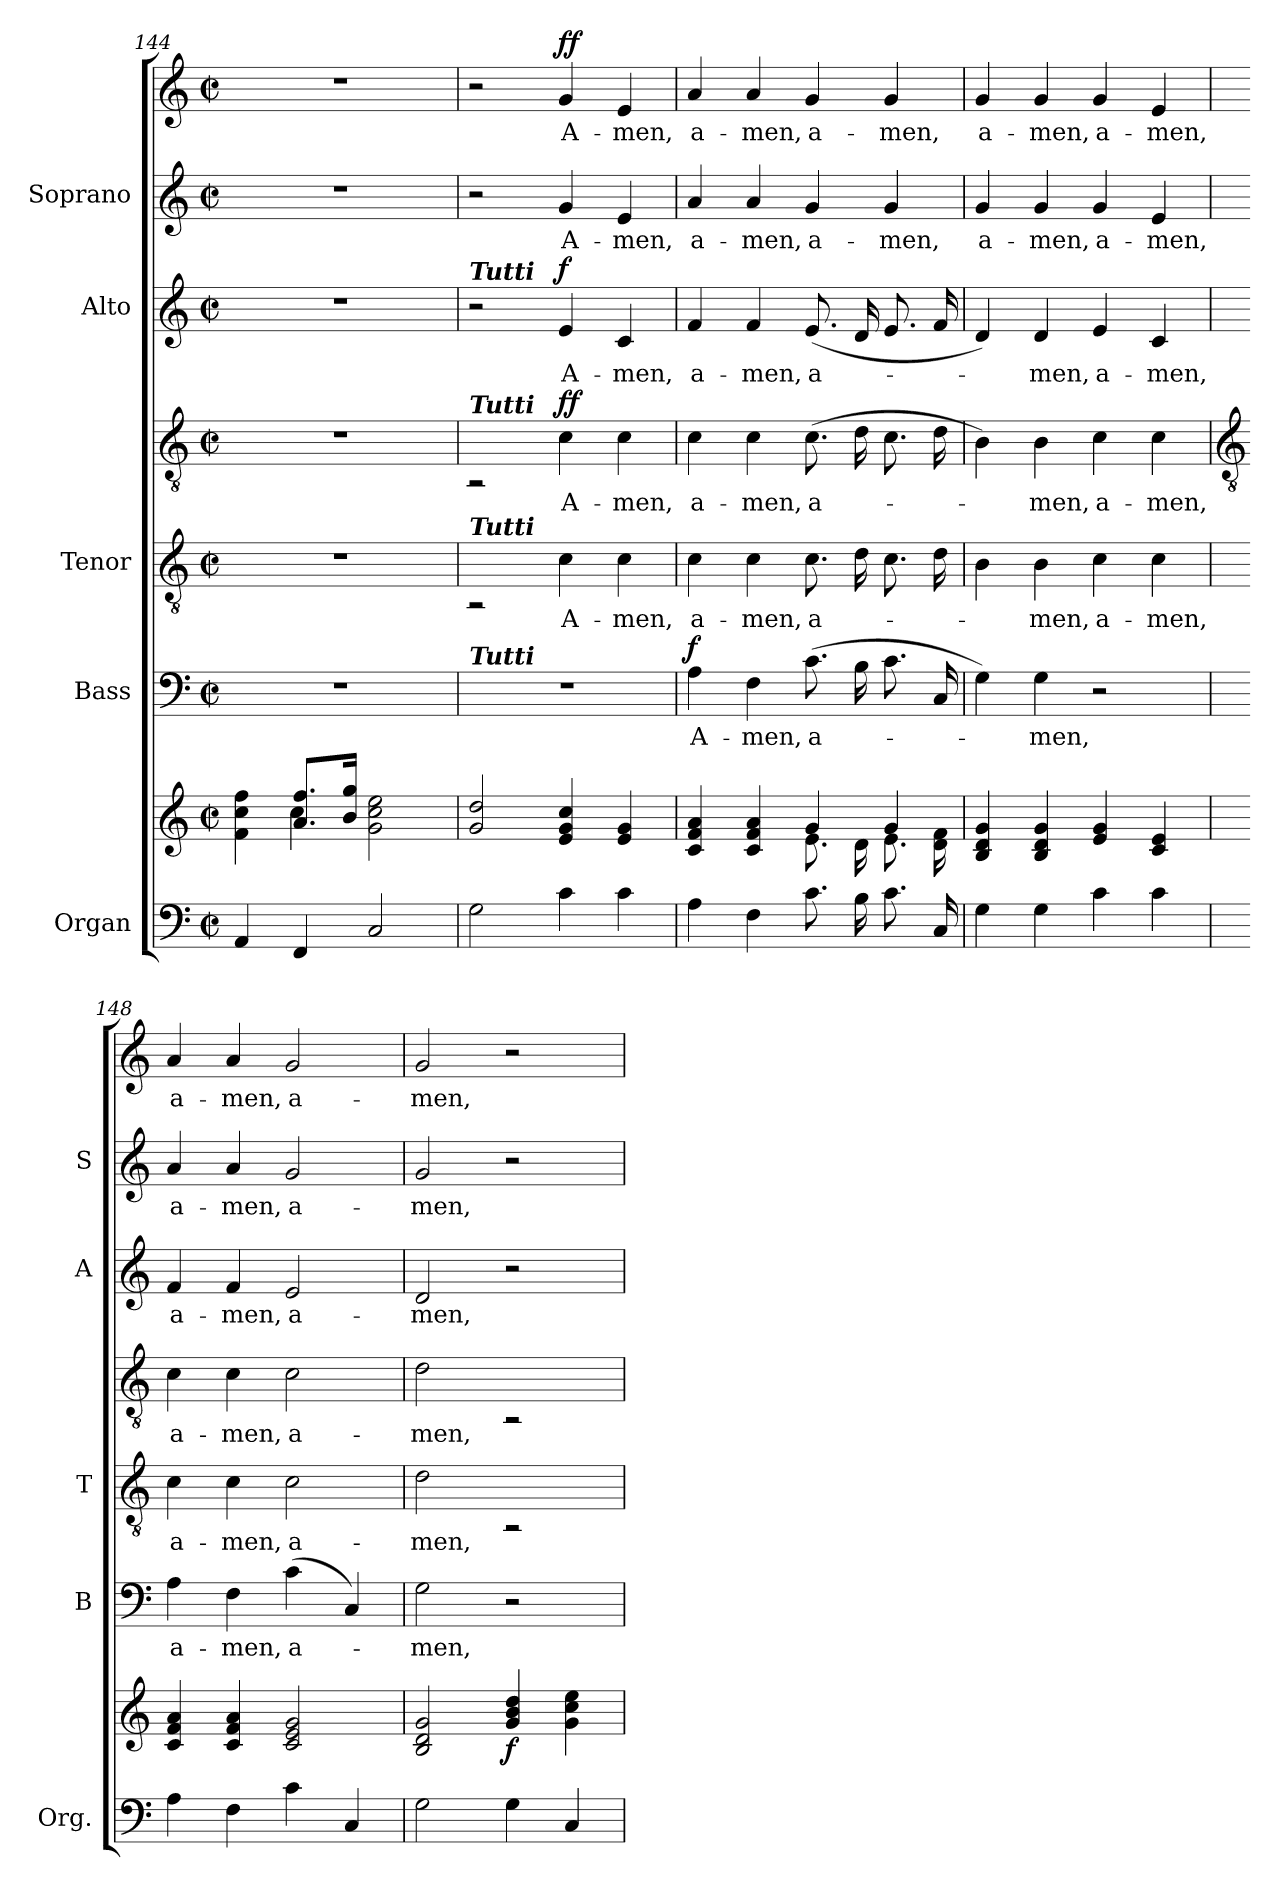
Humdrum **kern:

**kern	**kern	**dynam	**kern	**text	**dynam	**kern	**text	**kern	**text	**dynam	**kern	**text	**dynam	**kern	**text	**kern	**text	**dynam
*part5	*part5	*part5	*part4	*part4	*part4	*part3	*part3	*part3	*part3	*part3	*part2	*part2	*part2	*part1	*part1	*part1	*part1	*part1
*staff8	*staff7	*staff7/8	*staff6	*staff6	*staff6	*staff5	*staff5	*staff4	*staff4	*staff4/5	*staff3	*staff3	*staff3	*staff2	*staff2	*staff1	*staff1	*staff1/2
*I"Organ	*	*	*I"Bass	*	*	*I"Tenor	*	*	*	*	*I"Alto	*	*	*I"Soprano	*	*	*	*
*I'Org.	*	*	*I'B	*	*	*I'T	*	*	*	*	*I'A	*	*	*I'S	*	*	*	*
*clefF4	*clefG2	*	*clefF4	*	*	*clefGv2	*	*clefGv2	*	*	*clefG2	*	*	*clefG2	*	*clefG2	*	*
*k[]	*k[]	*	*k[]	*	*	*k[]	*	*k[]	*	*	*k[]	*	*	*k[]	*	*k[]	*	*
*C:	*C:	*	*C:	*	*	*C:	*	*C:	*	*	*C:	*	*	*C:	*	*C:	*	*
*M2/2	*M2/2	*	*M2/2	*	*	*M2/2	*	*M2/2	*	*	*M2/2	*	*	*M2/2	*	*M2/2	*	*
*met(c|)	*met(c|)	*	*met(c|)	*	*	*met(c|)	*	*met(c|)	*	*	*met(c|)	*	*	*met(c|)	*	*met(c|)	*	*
=144	=144	=144	=144	=144	=144	=144	=144	=144	=144	=144	=144	=144	=144	=144	=144	=144	=144	=144
*	*^	*	*	*	*	*	*	*	*	*	*	*	*	*	*	*	*	*
4AA	4f\ 4cc\ 4ff\	4ryy	.	1r	.	.	1r	.	1r	.	.	1r	.	.	1r	.	1r	.	.
4FF	8.a/ 8.ff/L	4cc\	.	.	.	.	.	.	.	.	.	.	.	.	.	.	.	.	.
.	16b/ 16gg/J	.	.	.	.	.	.	.	.	.	.	.	.	.	.	.	.	.	.
2C	2g\ 2cc\ 2ee\	2ryy	.	.	.	.	.	.	.	.	.	.	.	.	.	.	.	.	.
=145	=145	=145	=145	=145	=145	=145	=145	=145	=145	=145	=145	=145	=145	=145	=145	=145	=145	=145	=145
!	!	!	!	!	!	!	!	!	!	!	!	!LO:TX:a:Bi:t=Tutti	!	!	!	!	!	!	!
!	!	!	!	!	!	!	!	!	!LO:TX:a:Bi:t=Tutti	!	!	!	!	!	!	!	!	!	!
!	!	!	!	!	!	!	!LO:TX:a:Bi:t=Tutti	!	!	!	!	!	!	!	!	!	!	!	!
!	!	!	!	!LO:TX:a:Bi:t=Tutti	!	!	!	!	!	!	!	!	!	!	!	!	!	!	!
2G	2g/ 2dd/	2ryy	.	1r	.	.	2rBB	.	2rBB	.	.	2r	.	.	2r	.	2r	.	.
!	!	!	!	!	!	!	!	!LO:LY:b	!	!LO:LY:b	!LO:DY:b=2	!	!LO:LY:b	!	!	!LO:LY:b	!	!LO:LY:b	!
!	!	!	!	!	!	!	!	!	!	!	!LO:DY:n=1:b	!	!	!LO:DY:b	!	!	!	!	!LO:DY:b=2
!	!	!	!	!	!	!	!	!	!	!	!	!	!	!	!	!	!	!	!LO:DY:n=1:b
4c	4e/ 4g/ 4cc/	2ryy	.	.	.	.	4c	A-	4c	A-	f f	4e	A-	f	4g	A-	4g	A-	f f
!	!	!	!	!	!	!	!	!LO:LY:b	!	!LO:LY:b	!	!	!LO:LY:b	!	!	!LO:LY:b	!	!LO:LY:b	!
4c	4e/ 4g/	.	.	.	.	.	4c	-men,	4c	-men,	.	4c	-men,	.	4e	-men,	4e	-men,	.
=146	=146	=146	=146	=146	=146	=146	=146	=146	=146	=146	=146	=146	=146	=146	=146	=146	=146	=146	=146
!	!	!	!	!	!LO:LY:b	!LO:DY:b	!	!LO:LY:b	!	!LO:LY:b	!	!	!LO:LY:b	!	!	!LO:LY:b	!	!LO:LY:b	!
4A	4c/ 4f/ 4a/	2ryy	.	4A	A-	f	4c	a--	4c	a--	.	4f	a-	.	4a	a-	4a	a-	.
!	!	!	!	!	!LO:LY:b	!	!	!LO:LY:b	!	!LO:LY:b	!	!	!LO:LY:b	!	!	!LO:LY:b	!	!LO:LY:b	!
4F	4c/ 4f/ 4a/	.	.	4F	-men,	.	4c	-men,	4c	-men,	.	4f	-men,	.	4a	-men,	4a	-men,	.
!	!	!	!	!	!LO:LY:b	!	!	!LO:LY:b	!	!LO:LY:b	!	!	!LO:LY:b	!	!	!LO:LY:b	!	!LO:LY:b	!
8.cL	4g/	8.e\L	.	(>8.cL	a-	.	8.cL	a-	(>8.cL	a-	.	(<8.eL	a-	.	4g	a-	4g	a-	.
16BL	.	16d\L	.	16BL	.	.	16dL	.	16dL	.	.	16dL	.	.	.	.	.	.	.
!	!	!	!	!	!	!	!	!	!	!	!	!	!	!	!	!LO:LY:b	!	!LO:LY:b	!
8.c	4g/	8.e\	.	8.c	.	.	8.c	.	8.c	.	.	8.e	.	.	4g	-men,	4g	-men,	.
16CJ	.	16d\ 16f\J	.	16CJ	.	.	16dJ	.	16dJ	.	.	16fJ	.	.	.	.	.	.	.
=147	=147	=147	=147	=147	=147	=147	=147	=147	=147	=147	=147	=147	=147	=147	=147	=147	=147	=147	=147
!	!	!	!	!	!	!	!	!	!	!	!	!	!	!	!	!LO:LY:b	!	!LO:LY:b	!
4G	4B/ 4d/ 4g/	2ryy	.	4G)	.	.	4B	.	4B)	.	.	4d)	.	.	4g	a-	4g	a-	.
!	!	!	!	!	!LO:LY:b	!	!	!LO:LY:b	!	!LO:LY:b	!	!	!LO:LY:b	!	!	!LO:LY:b	!	!LO:LY:b	!
4G	4B/ 4d/ 4g/	.	.	4G	men,	.	4B	men,	4B	men,	.	4d	men,	.	4g	-men,	4g	-men,	.
!	!	!	!	!	!	!	!	!LO:LY:b	!	!LO:LY:b	!	!	!LO:LY:b	!	!	!LO:LY:b	!	!LO:LY:b	!
4c	4e/ 4g/	2ryy	.	2r	.	.	4c	a-	4c	a-	.	4e	a-	.	4g	a-	4g	a-	.
!	!	!	!	!	!	!	!	!LO:LY:b	!	!LO:LY:b	!	!	!LO:LY:b	!	!	!LO:LY:b	!	!LO:LY:b	!
4c	4c/ 4e/	.	.	.	.	.	4c	-men,	4c	-men,	.	4c	-men,	.	4e	-men,	4e	-men,	.
!!LO:LB:g=z
=148	=148	=148	=148	=148	=148	=148	=148	=148	=148	=148	=148	=148	=148	=148	=148	=148	=148	=148	=148
*	*	*	*	*	*	*	*	*	*clefGv2	*	*	*	*	*	*	*	*	*	*
!	!	!	!	!	!LO:LY:b	!	!	!LO:LY:b	!	!LO:LY:b	!	!	!LO:LY:b	!	!	!LO:LY:b	!	!LO:LY:b	!
4A	4c/ 4f/ 4a/	2ryy	.	4A	a-	.	4c	a-	4c	a-	.	4f	a-	.	4a	a-	4a	a-	.
!	!	!	!	!	!LO:LY:b	!	!	!LO:LY:b	!	!LO:LY:b	!	!	!LO:LY:b	!	!	!LO:LY:b	!	!LO:LY:b	!
4F	4c/ 4f/ 4a/	.	.	4F	-men,	.	4c	-men,	4c	-men,	.	4f	-men,	.	4a	-men,	4a	-men,	.
!	!	!	!	!	!LO:LY:b	!	!	!LO:LY:b	!	!LO:LY:b	!	!	!LO:LY:b	!	!	!LO:LY:b	!	!LO:LY:b	!
4c	2c/ 2e/ 2g/	2ryy	.	(<4c	a-	.	2c	a-	2c	a-	.	2e	a-	.	2g	a-	2g	a-	.
4C	.	.	.	4C)	.	.	.	.	.	.	.	.	.	.	.	.	.	.	.
=149	=149	=149	=149	=149	=149	=149	=149	=149	=149	=149	=149	=149	=149	=149	=149	=149	=149	=149	=149
!	!	!	!	!	!LO:LY:b	!	!	!LO:LY:b	!	!LO:LY:b	!	!	!LO:LY:b	!	!	!LO:LY:b	!	!LO:LY:b	!
2G	2B/ 2d/ 2g/	2ryy	.	2G	men,	.	2d	-men,	2d	-men,	.	2d	-men,	.	2g	-men,	2g	-men,	.
!	!	!	!LO:DY:b	!	!	!	!	!	!	!	!	!	!	!	!	!	!	!	!
4G	4g/ 4b/ 4dd/	2ryy	f	2r	.	.	2rBB	.	2rBB	.	.	2r	.	.	2r	.	2r	.	.
4C	4g\ 4cc\ 4ee\	.	.	.	.	.	.	.	.	.	.	.	.	.	.	.	.	.	.
*	*v	*v	*	*	*	*	*	*	*	*	*	*	*	*	*	*	*	*	*
=	=	=	=	=	=	=	=	=	=	=	=	=	=	=	=	=	=	=
*-	*-	*-	*-	*-	*-	*-	*-	*-	*-	*-	*-	*-	*-	*-	*-	*-	*-	*-
